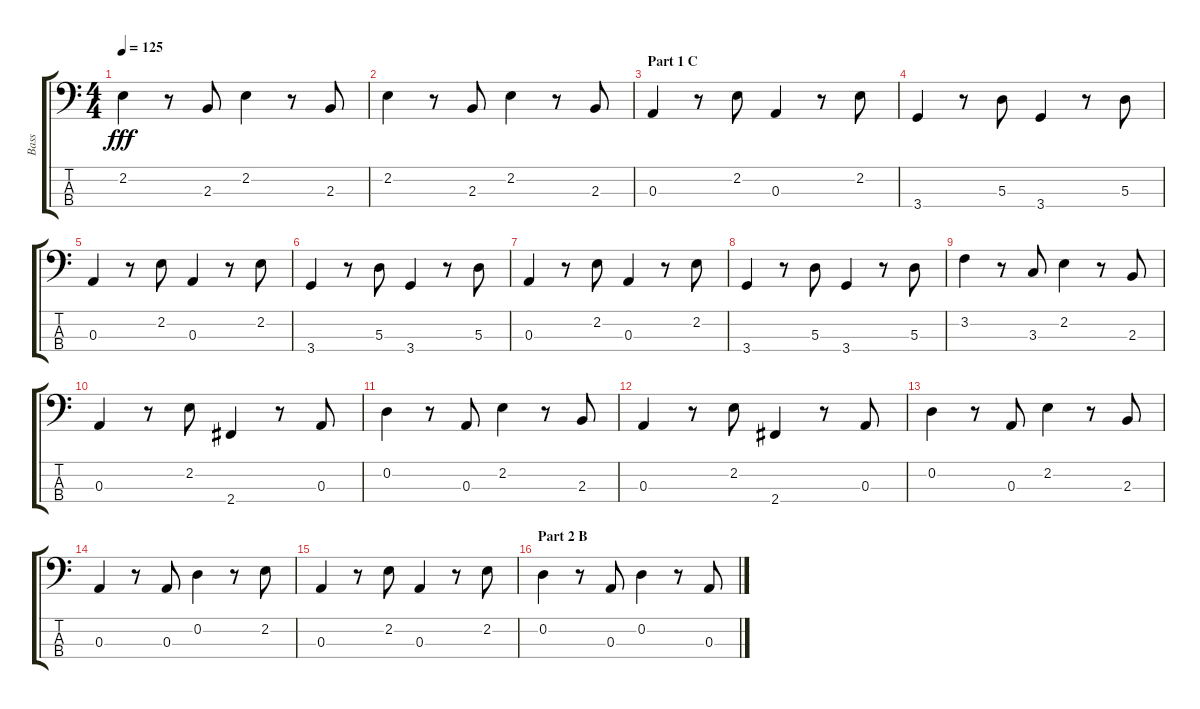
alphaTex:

\track ("Bass" "Bass") {instrument acousticbass}
\staff {score tabs}
\tuning (G2 D2 A1 E1) {hide}
\ts (4 4)
\tempo 125
\clef f4
\ks c
2.2.4{dy fff} r.8 2.3.8 2.2.4 r.8 2.3.8 |
2.2.4 r.8 2.3.8 2.2.4 r.8 2.3.8 |
\section ("" "Part 1 C")
0.3.4 r.8 2.2.8 0.3.4 r.8 2.2.8 |
3.4.4 r.8 5.3.8 3.4.4 r.8 5.3.8 |
0.3.4 r.8 2.2.8 0.3.4 r.8 2.2.8 |
3.4.4 r.8 5.3.8 3.4.4 r.8 5.3.8 |
0.3.4 r.8 2.2.8 0.3.4 r.8 2.2.8 |
3.4.4 r.8 5.3.8 3.4.4 r.8 5.3.8 |
3.2.4 r.8 3.3.8 2.2.4 r.8 2.3.8 |
0.3.4 r.8 2.2.8 2.4.4 r.8 0.3.8 |
0.2.4 r.8 0.3.8 2.2.4 r.8 2.3.8 |
0.3.4 r.8 2.2.8 2.4.4 r.8 0.3.8 |
0.2.4 r.8 0.3.8 2.2.4 r.8 2.3.8 |
0.3.4 r.8 0.3.8 0.2.4 r.8 2.2.8 |
0.3.4 r.8 2.2.8 0.3.4 r.8 2.2.8 |
\section ("" "Part 2 B")
0.2.4 r.8 0.3.8 0.2.4 r.8 0.3.8
